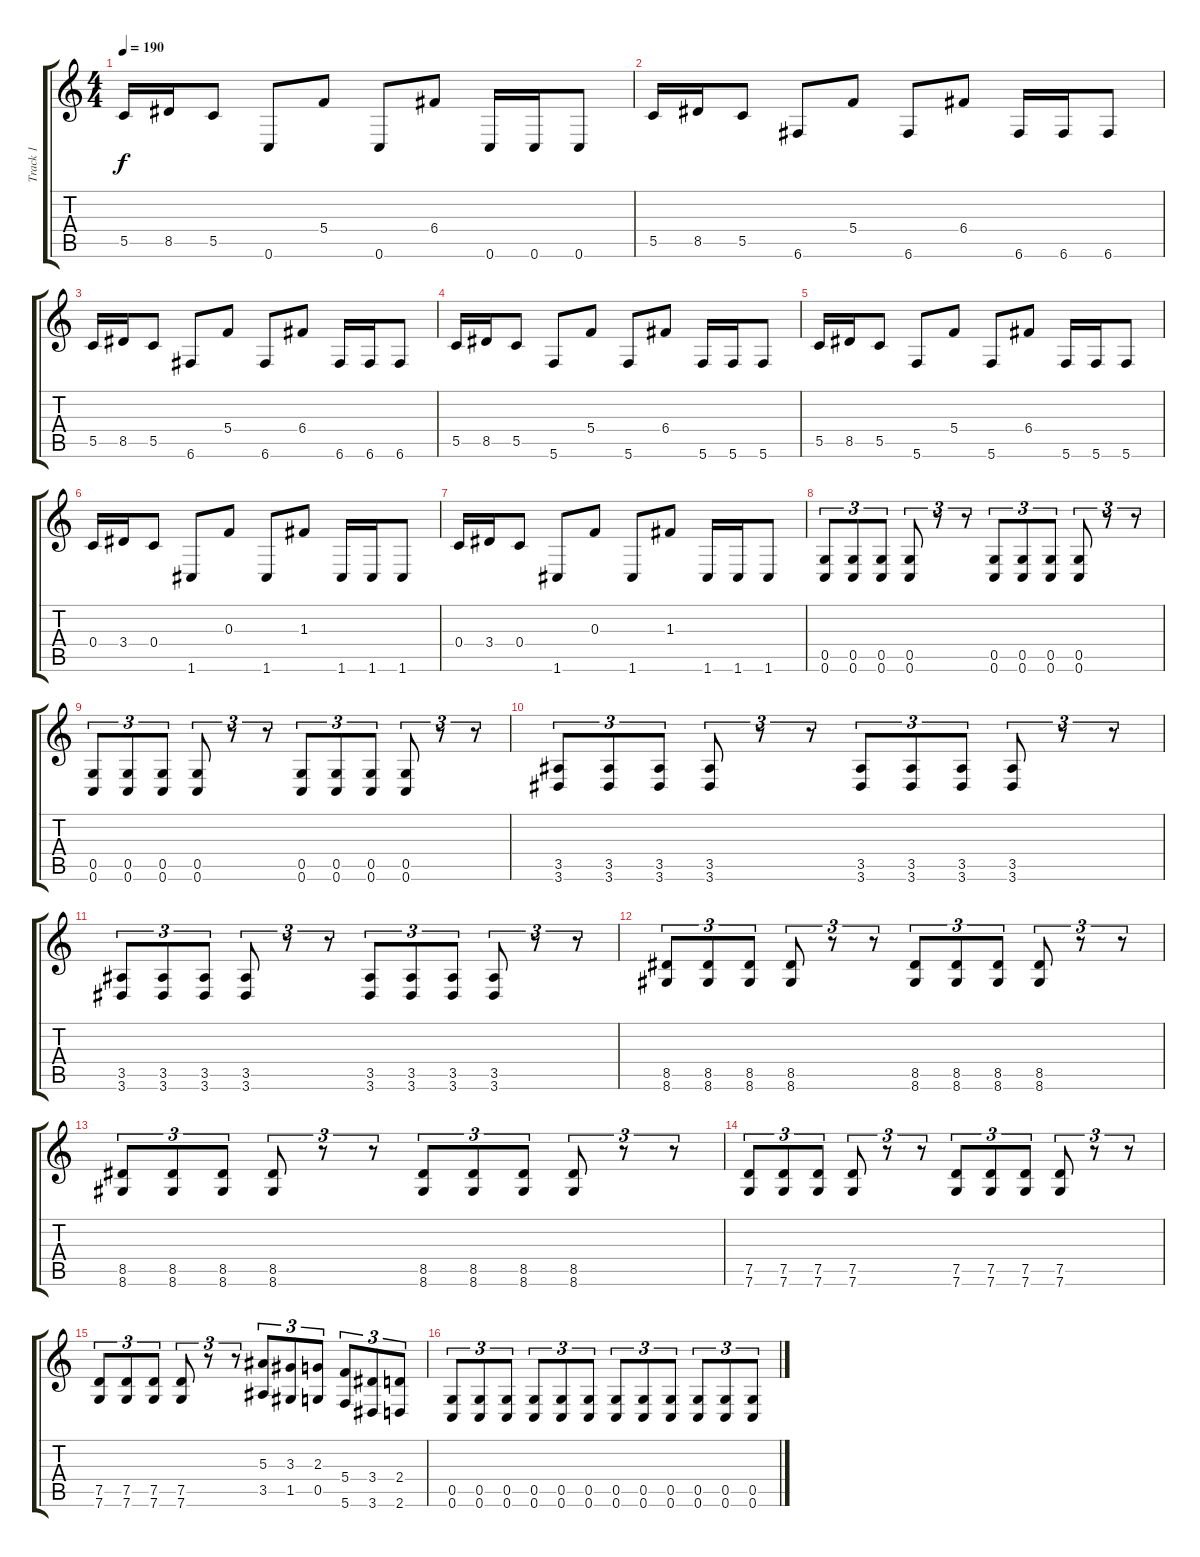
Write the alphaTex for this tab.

\track ("Track 1" "Track 1") {instrument distortionguitar}
\staff {score tabs}
\tuning (D4 A3 F3 C3 G2 C2) {hide}
\ts (4 4)
\tempo 190
\clef g2
\ks c
5.5.16{dy f} 8.5.16 5.5.8 0.6.8 5.4.8 0.6.8 6.4.8 0.6.16 0.6.16 0.6.8 |
5.5.16 8.5.16 5.5.8 6.6.8 5.4.8 6.6.8 6.4.8 6.6.16 6.6.16 6.6.8 |
5.5.16 8.5.16 5.5.8 6.6.8 5.4.8 6.6.8 6.4.8 6.6.16 6.6.16 6.6.8 |
5.5.16 8.5.16 5.5.8 5.6.8 5.4.8 5.6.8 6.4.8 5.6.16 5.6.16 5.6.8 |
5.5.16 8.5.16 5.5.8 5.6.8 5.4.8 5.6.8 6.4.8 5.6.16 5.6.16 5.6.8 |
0.4.16 3.4.16 0.4.8 1.6.8 0.3.8 1.6.8 1.3.8 1.6.16 1.6.16 1.6.8 |
0.4.16 3.4.16 0.4.8 1.6.8 0.3.8 1.6.8 1.3.8 1.6.16 1.6.16 1.6.8 |
(0.5 0.6).8{tu (3 2)} (0.5 0.6).8{tu (3 2)} (0.5 0.6).8{tu (3 2)} (0.5 0.6).8{tu (3 2)} r.8{tu (3 2)} r.8{tu (3 2)} (0.5 0.6).8{tu (3 2)} (0.5 0.6).8{tu (3 2)} (0.5 0.6).8{tu (3 2)} (0.5 0.6).8{tu (3 2)} r.8{tu (3 2)} r.8{tu (3 2)} |
(0.5 0.6).8{tu (3 2)} (0.5 0.6).8{tu (3 2)} (0.5 0.6).8{tu (3 2)} (0.5 0.6).8{tu (3 2)} r.8{tu (3 2)} r.8{tu (3 2)} (0.5 0.6).8{tu (3 2)} (0.5 0.6).8{tu (3 2)} (0.5 0.6).8{tu (3 2)} (0.5 0.6).8{tu (3 2)} r.8{tu (3 2)} r.8{tu (3 2)} |
(3.5 3.6).8{tu (3 2)} (3.5 3.6).8{tu (3 2)} (3.5 3.6).8{tu (3 2)} (3.5 3.6).8{tu (3 2)} r.8{tu (3 2)} r.8{tu (3 2)} (3.5 3.6).8{tu (3 2)} (3.5 3.6).8{tu (3 2)} (3.5 3.6).8{tu (3 2)} (3.5 3.6).8{tu (3 2)} r.8{tu (3 2)} r.8{tu (3 2)} |
(3.5 3.6).8{tu (3 2)} (3.5 3.6).8{tu (3 2)} (3.5 3.6).8{tu (3 2)} (3.5 3.6).8{tu (3 2)} r.8{tu (3 2)} r.8{tu (3 2)} (3.5 3.6).8{tu (3 2)} (3.5 3.6).8{tu (3 2)} (3.5 3.6).8{tu (3 2)} (3.5 3.6).8{tu (3 2)} r.8{tu (3 2)} r.8{tu (3 2)} |
(8.5 8.6).8{tu (3 2)} (8.5 8.6).8{tu (3 2)} (8.5 8.6).8{tu (3 2)} (8.5 8.6).8{tu (3 2)} r.8{tu (3 2)} r.8{tu (3 2)} (8.5 8.6).8{tu (3 2)} (8.5 8.6).8{tu (3 2)} (8.5 8.6).8{tu (3 2)} (8.5 8.6).8{tu (3 2)} r.8{tu (3 2)} r.8{tu (3 2)} |
(8.5 8.6).8{tu (3 2)} (8.5 8.6).8{tu (3 2)} (8.5 8.6).8{tu (3 2)} (8.5 8.6).8{tu (3 2)} r.8{tu (3 2)} r.8{tu (3 2)} (8.5 8.6).8{tu (3 2)} (8.5 8.6).8{tu (3 2)} (8.5 8.6).8{tu (3 2)} (8.5 8.6).8{tu (3 2)} r.8{tu (3 2)} r.8{tu (3 2)} |
(7.5 7.6).8{tu (3 2)} (7.5 7.6).8{tu (3 2)} (7.5 7.6).8{tu (3 2)} (7.5 7.6).8{tu (3 2)} r.8{tu (3 2)} r.8{tu (3 2)} (7.5 7.6).8{tu (3 2)} (7.5 7.6).8{tu (3 2)} (7.5 7.6).8{tu (3 2)} (7.5 7.6).8{tu (3 2)} r.8{tu (3 2)} r.8{tu (3 2)} |
(7.5 7.6).8{tu (3 2)} (7.5 7.6).8{tu (3 2)} (7.5 7.6).8{tu (3 2)} (7.5 7.6).8{tu (3 2)} r.8{tu (3 2)} r.8{tu (3 2)} (5.3 3.5).8{tu (3 2)} (3.3 1.5).8{tu (3 2)} (2.3 0.5).8{tu (3 2)} (5.4 5.6).8{tu (3 2)} (3.4 3.6).8{tu (3 2)} (2.4 2.6).8{tu (3 2)} |
(0.5 0.6).8{tu (3 2)} (0.5 0.6).8{tu (3 2)} (0.5 0.6).8{tu (3 2)} (0.5 0.6).8{tu (3 2)} (0.5 0.6).8{tu (3 2)} (0.5 0.6).8{tu (3 2)} (0.5 0.6).8{tu (3 2)} (0.5 0.6).8{tu (3 2)} (0.5 0.6).8{tu (3 2)} (0.5 0.6).8{tu (3 2)} (0.5 0.6).8{tu (3 2)} (0.5 0.6).8{tu (3 2)}
